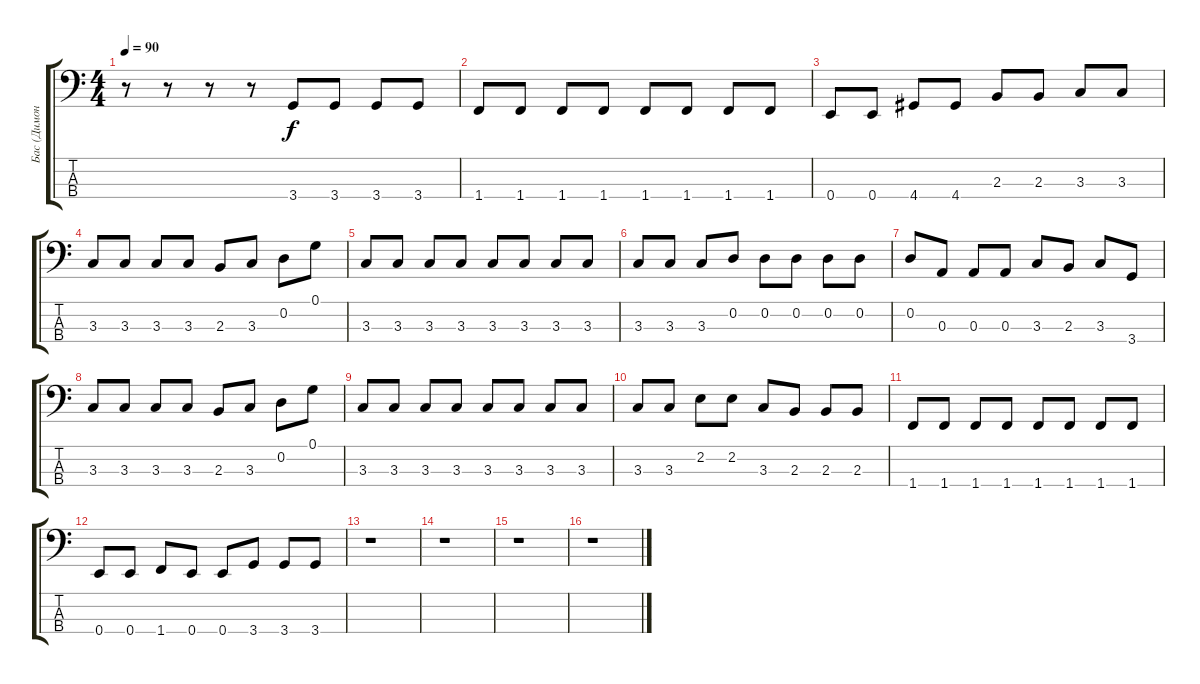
\track ("Бас (Димон)" "Бас (Димон") {instrument electricbassfinger}
\staff {score tabs}
\tuning (G2 D2 A1 E1) {hide}
\ts (4 4)
\tempo 90
\clef f4
\ks c
r.8{dy f} r.8 r.8 r.8 3.4.8 3.4.8 3.4.8 3.4.8 |
1.4.8 1.4.8 1.4.8 1.4.8 1.4.8 1.4.8 1.4.8 1.4.8 |
0.4.8 0.4.8 4.4.8 4.4.8 2.3.8 2.3.8 3.3.8 3.3.8 |
3.3.8 3.3.8 3.3.8 3.3.8 2.3.8 3.3.8 0.2.8 0.1.8 |
3.3.8 3.3.8 3.3.8 3.3.8 3.3.8 3.3.8 3.3.8 3.3.8 |
3.3.8 3.3.8 3.3.8 0.2.8 0.2.8 0.2.8 0.2.8 0.2.8 |
0.2.8 0.3.8 0.3.8 0.3.8 3.3.8 2.3.8 3.3.8 3.4.8 |
3.3.8 3.3.8 3.3.8 3.3.8 2.3.8 3.3.8 0.2.8 0.1.8 |
3.3.8 3.3.8 3.3.8 3.3.8 3.3.8 3.3.8 3.3.8 3.3.8 |
3.3.8 3.3.8 2.2.8 2.2.8 3.3.8 2.3.8 2.3.8 2.3.8 |
1.4.8 1.4.8 1.4.8 1.4.8 1.4.8 1.4.8 1.4.8 1.4.8 |
0.4.8 0.4.8 1.4.8 0.4.8 0.4.8 3.4.8 3.4.8 3.4.8 |
r.1 |
r.1 |
r.1 |
r.1
